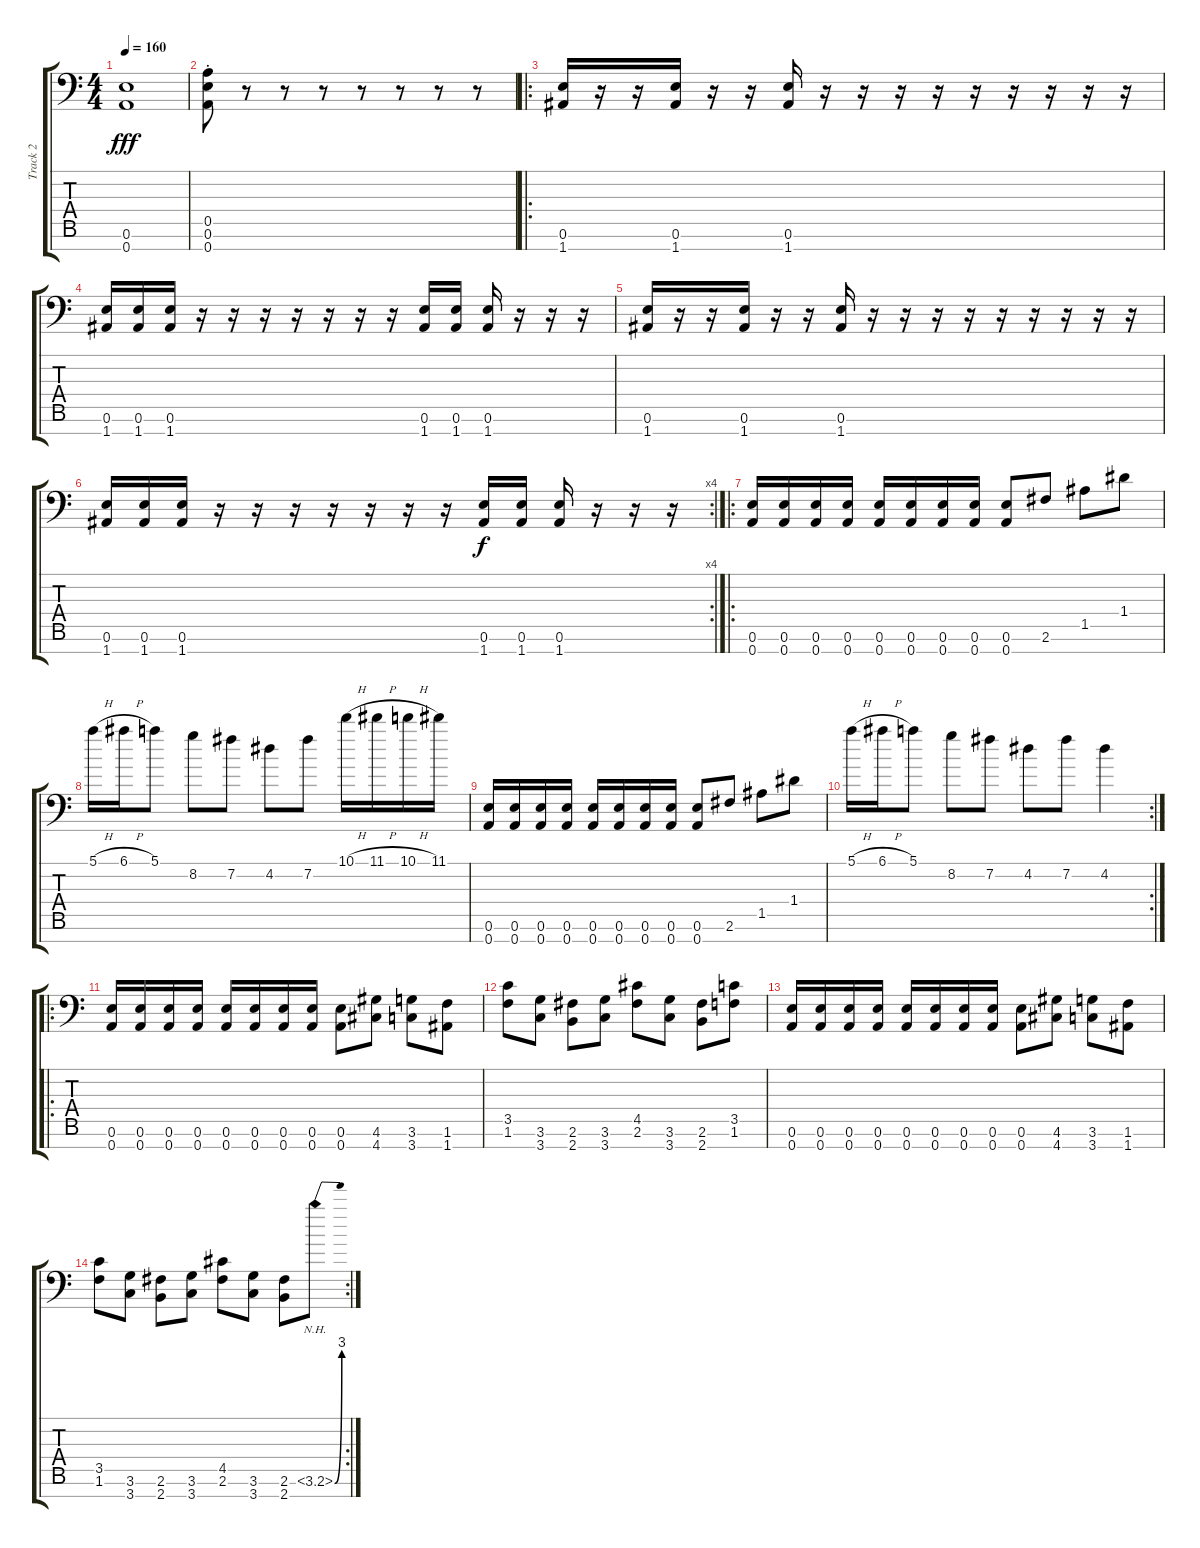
\track ("Track 2" "Track 2") {instrument distortionguitar}
\staff {score tabs}
\tuning (E4 B3 G3 D3 A2 E2 A1) {hide}
\ts (4 4)
\tempo 160
\clef f4
\ks c
(0.6 0.7).1{dy fff} |
(0.5 0.6 0.7{st}).8 r.8 r.8 r.8 r.8 r.8 r.8 r.8 |
\ro
(0.6 1.7).16 r.16 r.16 (0.6 1.7).16 r.16 r.16 (0.6 1.7).16 r.16 r.16 r.16 r.16 r.16 r.16 r.16 r.16 r.16 |
(0.6 1.7).16 (0.6 1.7).16 (0.6 1.7).16 r.16 r.16 r.16 r.16 r.16 r.16 r.16 (0.6 1.7).16 (0.6 1.7).16 (0.6 1.7).16 r.16 r.16 r.16 |
(0.6 1.7).16 r.16 r.16 (0.6 1.7).16 r.16 r.16 (0.6 1.7).16 r.16 r.16 r.16 r.16 r.16 r.16 r.16 r.16 r.16 |
\rc 4
(0.6 1.7).16 (0.6 1.7).16 (0.6 1.7).16 r.16 r.16 r.16 r.16 r.16 r.16 r.16 (0.6 1.7).16{dy f} (0.6 1.7).16 (0.6 1.7).16 r.16 r.16 r.16 |
\ro
(0.6 0.7).16 (0.6 0.7).16 (0.6 0.7).16 (0.6 0.7).16 (0.6 0.7).16 (0.6 0.7).16 (0.6 0.7).16 (0.6 0.7).16 (0.6 0.7).8 2.6.8 1.5.8 1.4.8 |
5.1{h}.16 6.1{h}.16 5.1.8 8.2.8 7.2.8 4.2.8 7.2.8 10.1{h}.16 11.1{h}.16 10.1{h}.16 11.1.16 |
(0.6 0.7).16 (0.6 0.7).16 (0.6 0.7).16 (0.6 0.7).16 (0.6 0.7).16 (0.6 0.7).16 (0.6 0.7).16 (0.6 0.7).16 (0.6 0.7).8 2.6.8 1.5.8 1.4.8 |
\rc 2
5.1{h}.16 6.1{h}.16 5.1.8 8.2.8 7.2.8 4.2.8 7.2.8 4.2.4 |
\ro
(0.6 0.7).16 (0.6 0.7).16 (0.6 0.7).16 (0.6 0.7).16 (0.6 0.7).16 (0.6 0.7).16 (0.6 0.7).16 (0.6 0.7).16 (0.6 0.7).8 (4.6 4.7).8 (3.6 3.7).8 (1.6 1.7).8 |
(3.5 1.6).8 (3.6 3.7).8 (2.6 2.7).8 (3.6 3.7).8 (4.5 2.6).8 (3.6 3.7).8 (2.6 2.7).8 (3.5 1.6).8 |
(0.6 0.7).16 (0.6 0.7).16 (0.6 0.7).16 (0.6 0.7).16 (0.6 0.7).16 (0.6 0.7).16 (0.6 0.7).16 (0.6 0.7).16 (0.6 0.7).8 (4.6 4.7).8 (3.6 3.7).8 (1.6 1.7).8 |
\rc 2
(3.5 1.6).8 (3.6 3.7).8 (2.6 2.7).8 (3.6 3.7).8 (4.5 2.6).8 (3.6 3.7).8 (2.6 2.7).8 3.6{be (bend 0 0 60 12) nh}.8
